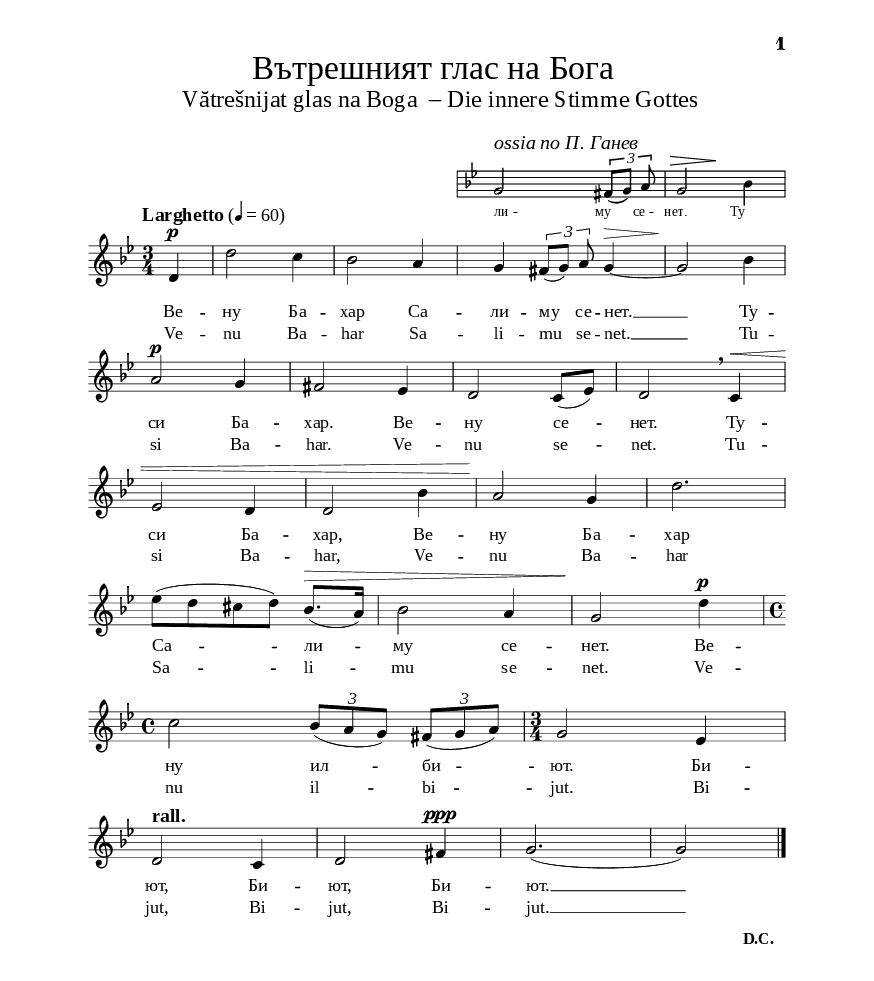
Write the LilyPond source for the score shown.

\version "2.24.3"

% include paper part and global functions
\include "include/globals.ily"

\bookpart {
  \label #'ref200
  \tocItem \markup "Вътрешният глас на Бога – Vătrešnijat glas na Boga "
  \include "include/bookpart-paper.ily"
  \score {
    \include "include/score-layout.ily"

    \new Staff = main \relative c' {
      \clef treble
      \key g \minor
      \time 3/4
      \tempoFunc "Larghetto" 4 "60"
      \autoBeamOff

      \partial 4
      d4^\p | % 2
      d'2 c4 | % 3
      bes2 a4 | % 4
      <<
        {
          g4 \times 2/3 {
            fis8 ( [g8] ) a8
          }
          g4^\> ~ | % 5
          g2 \! bes4 \break | % 6
        }
        \new Staff \with {
          \override VerticalAxisGroup.default-staff-staff-spacing =
          #'((basic-distance . 10.5)
             (padding . -30))
          \remove "Time_signature_engraver"
          alignAboveContext = #"main"
          fontSize = #-1
          \override StaffSymbol.staff-space = #(magstep -1)
          \override StaffSymbol.thickness = #(magstep -1)
          firstClef = ##f
        }
        {
          \key g \minor
          g2_\markup {  "ли -                      му      се -   нет.            Ту" }  ^\markup { \huge \italic "ossia по П. Ганев"}     \times 2/3 {
            fis8 ( [g8] )
            \once \override Hairpin.to-barline = ##f
            \once \override Hairpin.shorten-pair = #'(4 . -4)
            a8^\>
          } |
          g2\! bes4 \break |
        }
      >>
      a2^\p g4 | % 7
      fis2 es4 | % 8
      d2 c8 ( [es8] ) | % 9
      d2 \breathe  c4^\< \break
      es2 d4 | % 11
      d2 bes'4 | % 12
      a2 \!  g4 | % 13
      d'2. \break | % 14
      es8 ( [d8 cis8 d8] )  bes8.^\>  ( [a16] ) | % 15
      bes2 a4 | % 16
      g2 \! d'4^\p \break | % 17
      \time 4/4  c2
      \times 2/3  {
        bes8 [( a8 g8 )]
      }
      \times 2/3  {
        fis8 ( [g8 a8] )
      }
      | % 18
      \time 3/4  g2 es4 \break | % 19
      \tempo "rall." d2 c4 |
      d2 fis4^\ppp | % 21
      g2. ( | % 22
      g2 )\bar "|."
    }

    \addlyrics {
      Ве -- ну Ба
      -- хар Са -- ли -- му  се -- нет. __ Ту -- си Ба --
      хар. Ве -- ну се -- нет. Ту -- си Ба -- хар, Ве
      -- ну Ба -- хар Са -- ли -- му се -- нет. Ве --
      ну ил -- би -- ют. Би -- ют, Би -- ют, Би -- ют. __}

      \addlyrics {
        Ve -- nu Ba
        -- har Sa -- li -- mu  se -- net. __ Tu -- si Ba --
        har. Ve -- nu se -- net. Tu -- si Ba -- har, Ve
        -- nu Ba -- har Sa -- li -- mu se -- net. Ve --
        nu il -- bi -- jut. Bi -- jut, Bi -- jut, Bi -- jut. __}


        \header {
          title = \titleFunc "Вътрешният глас на Бога "" Vătrešnijat glas na Boga  – Die innere Stimme Gottes"

        }

        \midi{}

      } % score
      \markup \empty-one
      \markup \dc-one "D.C."
      \markup \vspace #2
      % include foreign translation(s) of the song
      %\include "../../lyrics/de/200_vatreshniya_glas_na_boga_lyrics_de.ly"

    } % bookpart

    % Più mosso
    %
